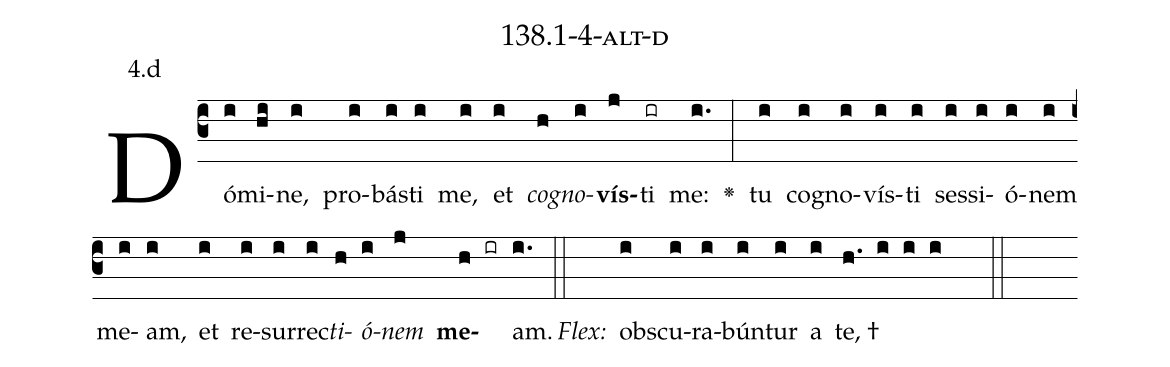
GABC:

name: 138.1-4-alt-d;
annotation: 4.d;
%%
(c3)Dó(i)mi(hi)ne,(i) pro(i)bás(i)ti(i) me,(i) et(i) <i>co</i>(h)<i>gno</i>(i)<b>vís</b>(j)ti(ir) me:(i.) <v>\greheightstar</v>(:) tu(i) co(i)gno(i)vís(i)ti(i) ses(i)si(i)ó(i)nem(i) me(i)am,(i) et(i) re(i)sur(i)rec(i)<i>ti</i>(h)<i>ó</i>(i)<i>nem</i>(j) <b>me</b>(h ir)am.(i.) (::)
<i>Flex:</i>()  obs(i)cu(i)ra(i)bún(i)tur(i) a(i) te, †(h. i i i  ::)

%E(i) u(h) o(i) u(j) a(h) e.(i.) (::)
